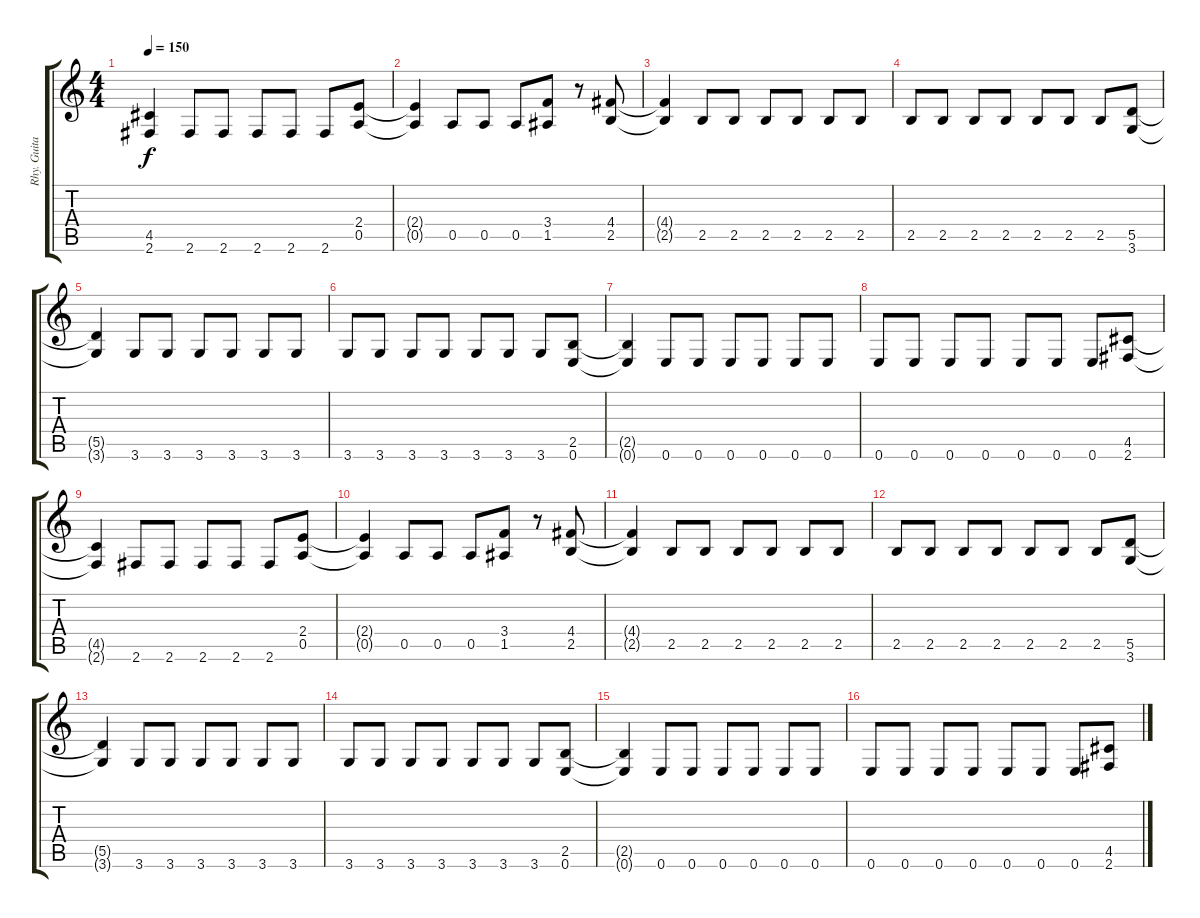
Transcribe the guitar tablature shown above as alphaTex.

\track ("Rhy. Guitar 1" "Rhy. Guita") {instrument acousticguitarsteel}
\staff {score tabs}
\tuning (E4 B3 G3 D3 A2 E2) {hide}
\ts (4 4)
\tempo 150
\clef g2
\ks c
(4.5{t} 2.6{t}).4{dy f} 2.6.8 2.6.8 2.6.8 2.6.8 2.6.8 (2.4 0.5).8 |
(2.4{t} 0.5{t}).4 0.5.8 0.5.8 0.5.8 (3.4 1.5).8 r.8 (4.4 2.5).8 |
(4.4{t} 2.5{t}).4 2.5.8 2.5.8 2.5.8 2.5.8 2.5.8 2.5.8 |
2.5.8 2.5.8 2.5.8 2.5.8 2.5.8 2.5.8 2.5.8 (5.5 3.6).8 |
(5.5{t} 3.6{t}).4 3.6.8 3.6.8 3.6.8 3.6.8 3.6.8 3.6.8 |
3.6.8 3.6.8 3.6.8 3.6.8 3.6.8 3.6.8 3.6.8 (2.5 0.6).8 |
(2.5{t} 0.6{t}).4 0.6.8 0.6.8 0.6.8 0.6.8 0.6.8 0.6.8 |
0.6.8 0.6.8 0.6.8 0.6.8 0.6.8 0.6.8 0.6.8 (4.5 2.6).8 |
(4.5{t} 2.6{t}).4 2.6.8 2.6.8 2.6.8 2.6.8 2.6.8 (2.4 0.5).8 |
(2.4{t} 0.5{t}).4 0.5.8 0.5.8 0.5.8 (3.4 1.5).8 r.8 (4.4 2.5).8 |
(4.4{t} 2.5{t}).4 2.5.8 2.5.8 2.5.8 2.5.8 2.5.8 2.5.8 |
2.5.8 2.5.8 2.5.8 2.5.8 2.5.8 2.5.8 2.5.8 (5.5 3.6).8 |
(5.5{t} 3.6{t}).4 3.6.8 3.6.8 3.6.8 3.6.8 3.6.8 3.6.8 |
3.6.8 3.6.8 3.6.8 3.6.8 3.6.8 3.6.8 3.6.8 (2.5 0.6).8 |
(2.5{t} 0.6{t}).4 0.6.8 0.6.8 0.6.8 0.6.8 0.6.8 0.6.8 |
0.6.8 0.6.8 0.6.8 0.6.8 0.6.8 0.6.8 0.6.8 (4.5 2.6).8
